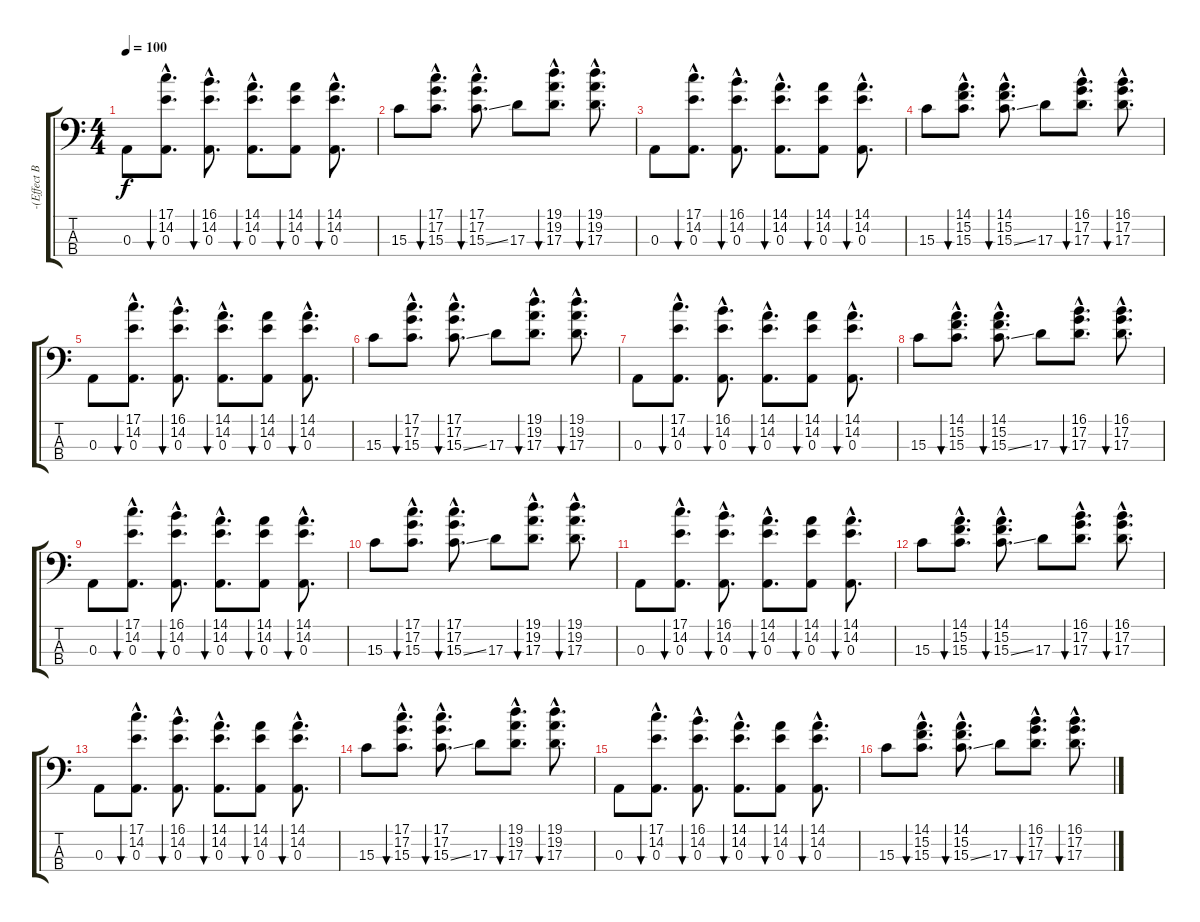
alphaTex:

\track ("-(Effect Bass)-" "-(Effect B") {instrument synthbass1}
\staff {score tabs}
\tuning (G2 D2 A1 E1) {hide}
\ts (4 4)
\tempo 100
\clef f4
\ks c
0.3.8{dy f} (17.1{hac} 14.2{hac} 0.3{hac}).8{d bu 240} (16.1{hac} 14.2{hac} 0.3{hac}).8{d bu 240} (14.1{hac} 14.2{hac} 0.3{hac}).8{d bu 240} (14.1 14.2 0.3).8{bu 240} (14.1{hac} 14.2{hac} 0.3{hac}).8{d bu 240} |
15.3.8 (17.1{hac} 17.2{hac} 15.3{hac}).8{d bu 240} (17.1{hac} 17.2{hac} 15.3{ss hac}).8{d bu 240} 17.3.8 (19.1{hac} 19.2{hac} 17.3{hac}).8{d bu 240} (19.1{hac} 19.2{hac} 17.3{hac}).8{d bu 240} |
0.3.8 (17.1{hac} 14.2{hac} 0.3{hac}).8{d bu 240} (16.1{hac} 14.2{hac} 0.3{hac}).8{d bu 240} (14.1{hac} 14.2{hac} 0.3{hac}).8{d bu 240} (14.1 14.2 0.3).8{bu 240} (14.1{hac} 14.2{hac} 0.3{hac}).8{d bu 240} |
15.3.8 (14.1{hac} 15.2{hac} 15.3{hac}).8{d bu 240} (14.1{hac} 15.2{hac} 15.3{ss hac}).8{d bu 240} 17.3.8 (16.1{hac} 17.2{hac} 17.3{hac}).8{d bu 240} (16.1{hac} 17.2{hac} 17.3{hac}).8{d bu 240} |
0.3.8 (17.1{hac} 14.2{hac} 0.3{hac}).8{d bu 240} (16.1{hac} 14.2{hac} 0.3{hac}).8{d bu 240} (14.1{hac} 14.2{hac} 0.3{hac}).8{d bu 240} (14.1 14.2 0.3).8{bu 240} (14.1{hac} 14.2{hac} 0.3{hac}).8{d bu 240} |
15.3.8 (17.1{hac} 17.2{hac} 15.3{hac}).8{d bu 240} (17.1{hac} 17.2{hac} 15.3{ss hac}).8{d bu 240} 17.3.8 (19.1{hac} 19.2{hac} 17.3{hac}).8{d bu 240} (19.1{hac} 19.2{hac} 17.3{hac}).8{d bu 240} |
0.3.8 (17.1{hac} 14.2{hac} 0.3{hac}).8{d bu 240} (16.1{hac} 14.2{hac} 0.3{hac}).8{d bu 240} (14.1{hac} 14.2{hac} 0.3{hac}).8{d bu 240} (14.1 14.2 0.3).8{bu 240} (14.1{hac} 14.2{hac} 0.3{hac}).8{d bu 240} |
15.3.8 (14.1{hac} 15.2{hac} 15.3{hac}).8{d bu 240} (14.1{hac} 15.2{hac} 15.3{ss hac}).8{d bu 240} 17.3.8 (16.1{hac} 17.2{hac} 17.3{hac}).8{d bu 240} (16.1{hac} 17.2{hac} 17.3{hac}).8{d bu 240} |
0.3.8 (17.1{hac} 14.2{hac} 0.3{hac}).8{d bu 240} (16.1{hac} 14.2{hac} 0.3{hac}).8{d bu 240} (14.1{hac} 14.2{hac} 0.3{hac}).8{d bu 240} (14.1 14.2 0.3).8{bu 240} (14.1{hac} 14.2{hac} 0.3{hac}).8{d bu 240} |
15.3.8 (17.1{hac} 17.2{hac} 15.3{hac}).8{d bu 240} (17.1{hac} 17.2{hac} 15.3{ss hac}).8{d bu 240} 17.3.8 (19.1{hac} 19.2{hac} 17.3{hac}).8{d bu 240} (19.1{hac} 19.2{hac} 17.3{hac}).8{d bu 240} |
0.3.8 (17.1{hac} 14.2{hac} 0.3{hac}).8{d bu 240} (16.1{hac} 14.2{hac} 0.3{hac}).8{d bu 240} (14.1{hac} 14.2{hac} 0.3{hac}).8{d bu 240} (14.1 14.2 0.3).8{bu 240} (14.1{hac} 14.2{hac} 0.3{hac}).8{d bu 240} |
15.3.8 (14.1{hac} 15.2{hac} 15.3{hac}).8{d bu 240} (14.1{hac} 15.2{hac} 15.3{ss hac}).8{d bu 240} 17.3.8 (16.1{hac} 17.2{hac} 17.3{hac}).8{d bu 240} (16.1{hac} 17.2{hac} 17.3{hac}).8{d bu 240} |
0.3.8{volume 3} (17.1{hac} 14.2{hac} 0.3{hac}).8{d bu 240} (16.1{hac} 14.2{hac} 0.3{hac}).8{d bu 240} (14.1{hac} 14.2{hac} 0.3{hac}).8{d bu 240} (14.1 14.2 0.3).8{bu 240} (14.1{hac} 14.2{hac} 0.3{hac}).8{d bu 240} |
15.3.8 (17.1{hac} 17.2{hac} 15.3{hac}).8{d bu 240} (17.1{hac} 17.2{hac} 15.3{ss hac}).8{d bu 240} 17.3.8 (19.1{hac} 19.2{hac} 17.3{hac}).8{d bu 240} (19.1{hac} 19.2{hac} 17.3{hac}).8{d bu 240} |
0.3.8{volume 0} (17.1{hac} 14.2{hac} 0.3{hac}).8{d bu 240} (16.1{hac} 14.2{hac} 0.3{hac}).8{d bu 240} (14.1{hac} 14.2{hac} 0.3{hac}).8{d bu 240} (14.1 14.2 0.3).8{bu 240} (14.1{hac} 14.2{hac} 0.3{hac}).8{d bu 240} |
15.3.8 (14.1{hac} 15.2{hac} 15.3{hac}).8{d bu 240} (14.1{hac} 15.2{hac} 15.3{ss hac}).8{d bu 240} 17.3.8 (16.1{hac} 17.2{hac} 17.3{hac}).8{d bu 240} (16.1{hac} 17.2{hac} 17.3{hac}).8{d bu 240}
